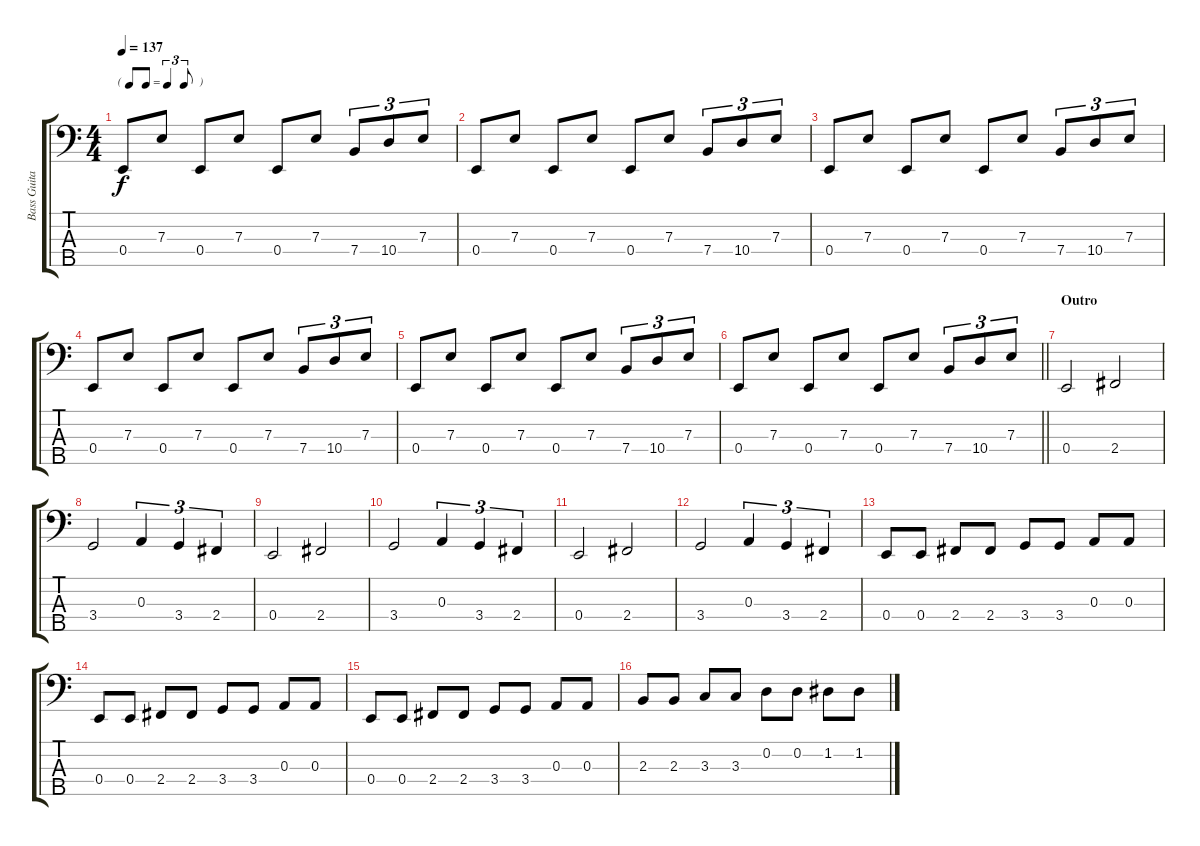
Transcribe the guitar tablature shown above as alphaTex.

\track ("Bass Guitar" "Bass Guita") {instrument electricbassfinger}
\staff {score tabs}
\tuning (G2 D2 A1 E1 B0) {hide}
\ts (4 4)
\tf triplet8th
\tempo 137
\clef f4
\ks c
0.4.8{dy f} 7.3.8 0.4.8 7.3.8 0.4.8 7.3.8 7.4.8{tu (3 2)} 10.4.8{tu (3 2)} 7.3.8{tu (3 2)} |
0.4.8 7.3.8 0.4.8 7.3.8 0.4.8 7.3.8 7.4.8{tu (3 2)} 10.4.8{tu (3 2)} 7.3.8{tu (3 2)} |
0.4.8 7.3.8 0.4.8 7.3.8 0.4.8 7.3.8 7.4.8{tu (3 2)} 10.4.8{tu (3 2)} 7.3.8{tu (3 2)} |
0.4.8 7.3.8 0.4.8 7.3.8 0.4.8 7.3.8 7.4.8{tu (3 2)} 10.4.8{tu (3 2)} 7.3.8{tu (3 2)} |
0.4.8 7.3.8 0.4.8 7.3.8 0.4.8 7.3.8 7.4.8{tu (3 2)} 10.4.8{tu (3 2)} 7.3.8{tu (3 2)} |
\barLineRight lightlight
0.4.8 7.3.8 0.4.8 7.3.8 0.4.8 7.3.8 7.4.8{tu (3 2)} 10.4.8{tu (3 2)} 7.3.8{tu (3 2)} |
\section ("" "Outro")
0.4.2 2.4.2 |
3.4.2 0.3.4{tu (3 2)} 3.4.4{tu (3 2)} 2.4.4{tu (3 2)} |
0.4.2 2.4.2 |
3.4.2 0.3.4{tu (3 2)} 3.4.4{tu (3 2)} 2.4.4{tu (3 2)} |
0.4.2 2.4.2 |
3.4.2 0.3.4{tu (3 2)} 3.4.4{tu (3 2)} 2.4.4{tu (3 2)} |
0.4.8 0.4.8 2.4.8 2.4.8 3.4.8 3.4.8 0.3.8 0.3.8 |
0.4.8 0.4.8 2.4.8 2.4.8 3.4.8 3.4.8 0.3.8 0.3.8 |
0.4.8 0.4.8 2.4.8 2.4.8 3.4.8 3.4.8 0.3.8 0.3.8 |
2.3.8 2.3.8 3.3.8 3.3.8 0.2.8 0.2.8 1.2.8 1.2.8
